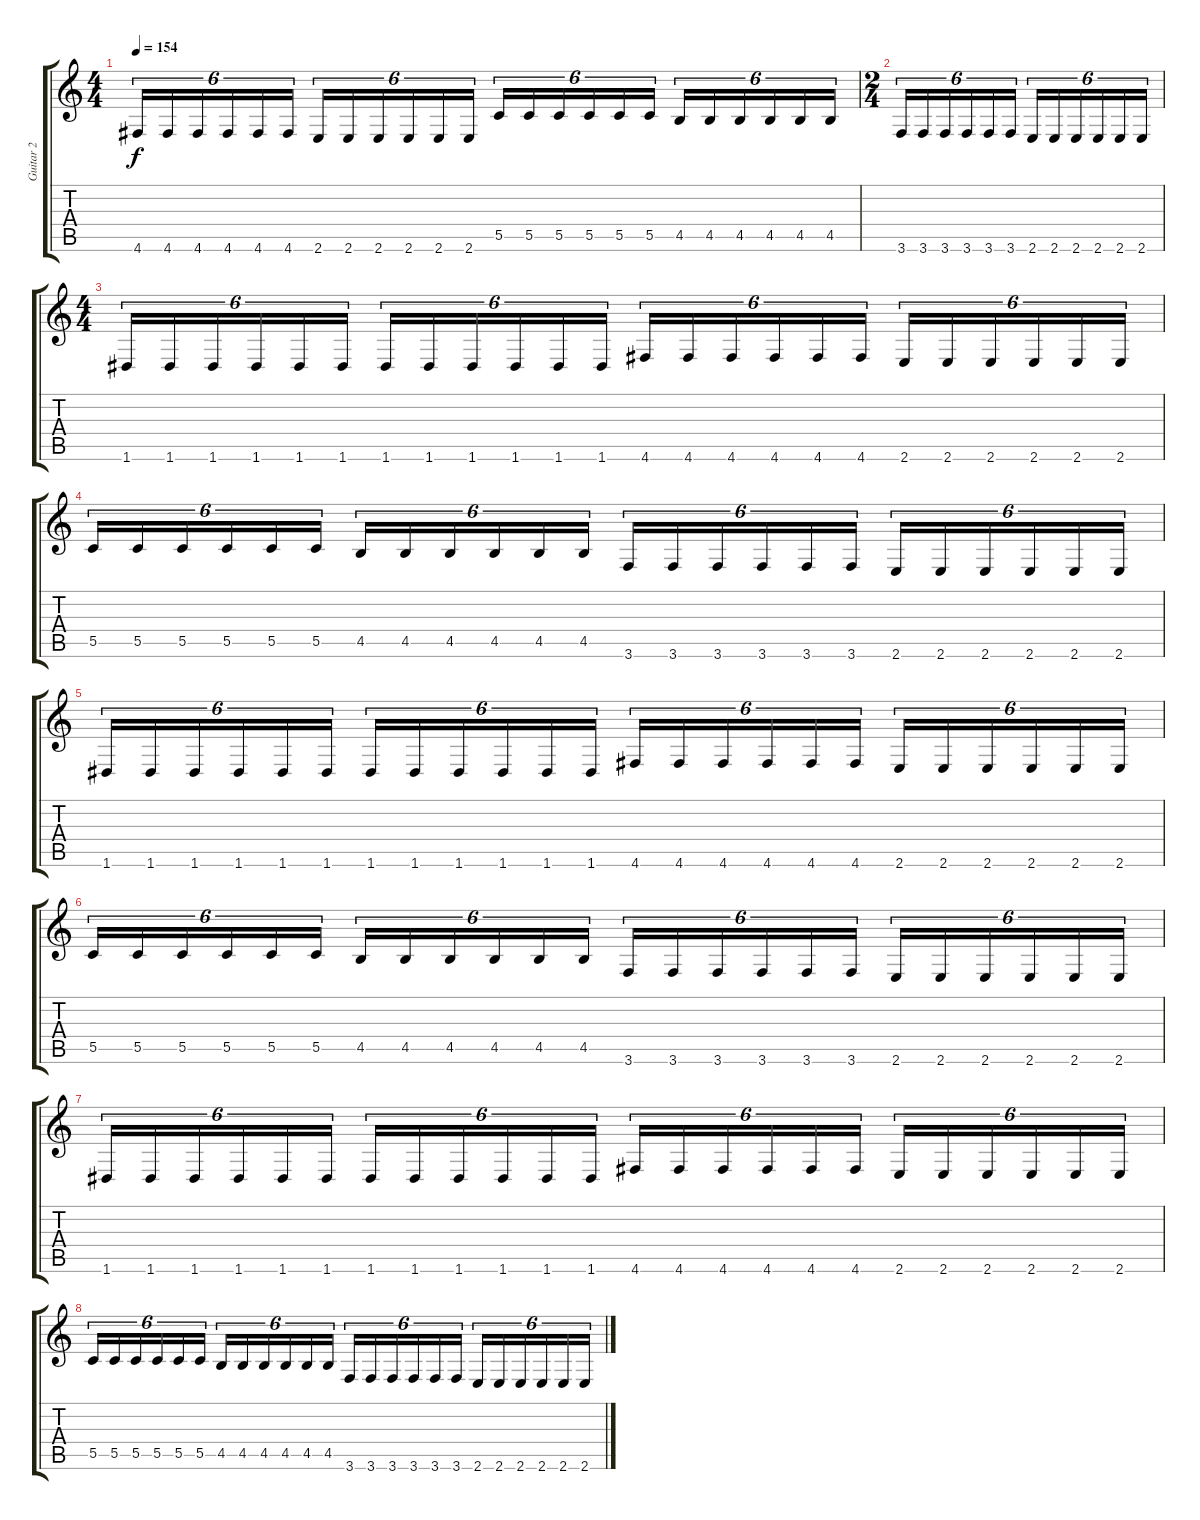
\track ("Guitar 2" "Guitar 2") {instrument distortionguitar}
\staff {score tabs}
\tuning (D4 A3 F3 C3 G2 D2) {hide}
\ts (4 4)
\tempo 154
\clef g2
\ks c
4.6.16{tu (6 4) dy f} 4.6.16{tu (6 4)} 4.6.16{tu (6 4)} 4.6.16{tu (6 4)} 4.6.16{tu (6 4)} 4.6.16{tu (6 4)} 2.6.16{tu (6 4)} 2.6.16{tu (6 4)} 2.6.16{tu (6 4)} 2.6.16{tu (6 4)} 2.6.16{tu (6 4)} 2.6.16{tu (6 4)} 5.5.16{tu (6 4)} 5.5.16{tu (6 4)} 5.5.16{tu (6 4)} 5.5.16{tu (6 4)} 5.5.16{tu (6 4)} 5.5.16{tu (6 4)} 4.5.16{tu (6 4)} 4.5.16{tu (6 4)} 4.5.16{tu (6 4)} 4.5.16{tu (6 4)} 4.5.16{tu (6 4)} 4.5.16{tu (6 4)} |
\ts (2 4)
3.6.16{tu (6 4)} 3.6.16{tu (6 4)} 3.6.16{tu (6 4)} 3.6.16{tu (6 4)} 3.6.16{tu (6 4)} 3.6.16{tu (6 4)} 2.6.16{tu (6 4)} 2.6.16{tu (6 4)} 2.6.16{tu (6 4)} 2.6.16{tu (6 4)} 2.6.16{tu (6 4)} 2.6.16{tu (6 4)} |
\ts (4 4)
1.6.16{tu (6 4)} 1.6.16{tu (6 4)} 1.6.16{tu (6 4)} 1.6.16{tu (6 4)} 1.6.16{tu (6 4)} 1.6.16{tu (6 4)} 1.6.16{tu (6 4)} 1.6.16{tu (6 4)} 1.6.16{tu (6 4)} 1.6.16{tu (6 4)} 1.6.16{tu (6 4)} 1.6.16{tu (6 4)} 4.6.16{tu (6 4)} 4.6.16{tu (6 4)} 4.6.16{tu (6 4)} 4.6.16{tu (6 4)} 4.6.16{tu (6 4)} 4.6.16{tu (6 4)} 2.6.16{tu (6 4)} 2.6.16{tu (6 4)} 2.6.16{tu (6 4)} 2.6.16{tu (6 4)} 2.6.16{tu (6 4)} 2.6.16{tu (6 4)} |
5.5.16{tu (6 4)} 5.5.16{tu (6 4)} 5.5.16{tu (6 4)} 5.5.16{tu (6 4)} 5.5.16{tu (6 4)} 5.5.16{tu (6 4)} 4.5.16{tu (6 4)} 4.5.16{tu (6 4)} 4.5.16{tu (6 4)} 4.5.16{tu (6 4)} 4.5.16{tu (6 4)} 4.5.16{tu (6 4)} 3.6.16{tu (6 4)} 3.6.16{tu (6 4)} 3.6.16{tu (6 4)} 3.6.16{tu (6 4)} 3.6.16{tu (6 4)} 3.6.16{tu (6 4)} 2.6.16{tu (6 4)} 2.6.16{tu (6 4)} 2.6.16{tu (6 4)} 2.6.16{tu (6 4)} 2.6.16{tu (6 4)} 2.6.16{tu (6 4)} |
1.6.16{tu (6 4)} 1.6.16{tu (6 4)} 1.6.16{tu (6 4)} 1.6.16{tu (6 4)} 1.6.16{tu (6 4)} 1.6.16{tu (6 4)} 1.6.16{tu (6 4)} 1.6.16{tu (6 4)} 1.6.16{tu (6 4)} 1.6.16{tu (6 4)} 1.6.16{tu (6 4)} 1.6.16{tu (6 4)} 4.6.16{tu (6 4)} 4.6.16{tu (6 4)} 4.6.16{tu (6 4)} 4.6.16{tu (6 4)} 4.6.16{tu (6 4)} 4.6.16{tu (6 4)} 2.6.16{tu (6 4)} 2.6.16{tu (6 4)} 2.6.16{tu (6 4)} 2.6.16{tu (6 4)} 2.6.16{tu (6 4)} 2.6.16{tu (6 4)} |
5.5.16{tu (6 4)} 5.5.16{tu (6 4)} 5.5.16{tu (6 4)} 5.5.16{tu (6 4)} 5.5.16{tu (6 4)} 5.5.16{tu (6 4)} 4.5.16{tu (6 4)} 4.5.16{tu (6 4)} 4.5.16{tu (6 4)} 4.5.16{tu (6 4)} 4.5.16{tu (6 4)} 4.5.16{tu (6 4)} 3.6.16{tu (6 4)} 3.6.16{tu (6 4)} 3.6.16{tu (6 4)} 3.6.16{tu (6 4)} 3.6.16{tu (6 4)} 3.6.16{tu (6 4)} 2.6.16{tu (6 4)} 2.6.16{tu (6 4)} 2.6.16{tu (6 4)} 2.6.16{tu (6 4)} 2.6.16{tu (6 4)} 2.6.16{tu (6 4)} |
1.6.16{tu (6 4)} 1.6.16{tu (6 4)} 1.6.16{tu (6 4)} 1.6.16{tu (6 4)} 1.6.16{tu (6 4)} 1.6.16{tu (6 4)} 1.6.16{tu (6 4)} 1.6.16{tu (6 4)} 1.6.16{tu (6 4)} 1.6.16{tu (6 4)} 1.6.16{tu (6 4)} 1.6.16{tu (6 4)} 4.6.16{tu (6 4)} 4.6.16{tu (6 4)} 4.6.16{tu (6 4)} 4.6.16{tu (6 4)} 4.6.16{tu (6 4)} 4.6.16{tu (6 4)} 2.6.16{tu (6 4)} 2.6.16{tu (6 4)} 2.6.16{tu (6 4)} 2.6.16{tu (6 4)} 2.6.16{tu (6 4)} 2.6.16{tu (6 4)} |
5.5.16{tu (6 4)} 5.5.16{tu (6 4)} 5.5.16{tu (6 4)} 5.5.16{tu (6 4)} 5.5.16{tu (6 4)} 5.5.16{tu (6 4)} 4.5.16{tu (6 4)} 4.5.16{tu (6 4)} 4.5.16{tu (6 4)} 4.5.16{tu (6 4)} 4.5.16{tu (6 4)} 4.5.16{tu (6 4)} 3.6.16{tu (6 4)} 3.6.16{tu (6 4)} 3.6.16{tu (6 4)} 3.6.16{tu (6 4)} 3.6.16{tu (6 4)} 3.6.16{tu (6 4)} 2.6.16{tu (6 4)} 2.6.16{tu (6 4)} 2.6.16{tu (6 4)} 2.6.16{tu (6 4)} 2.6.16{tu (6 4)} 2.6.16{tu (6 4)}
